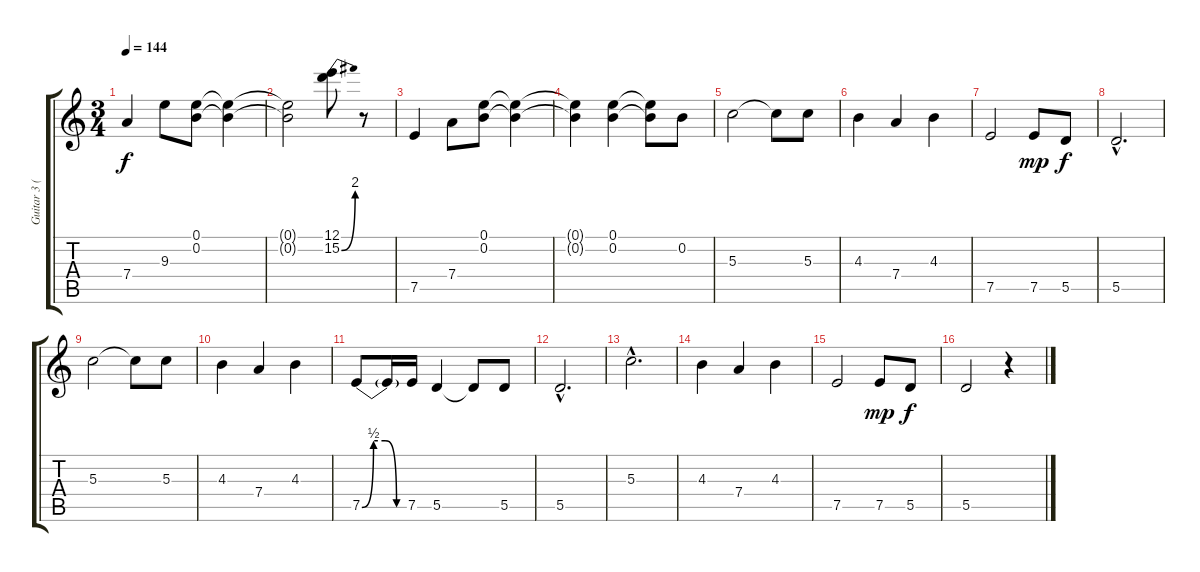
\track ("Guitar 3 (Disto)" "Guitar 3 (") {instrument distortionguitar}
\staff {score tabs}
\tuning (E4 B3 G3 D3 A2 E2) {hide}
\ts (3 4)
\tempo 144
\clef g2
\ks c
7.4.4{dy f} 9.3.8 (0.1 0.2).8 (0.1{t} 0.2{t}).4 |
(0.1{t} 0.2{t}).2 (12.1 15.2{be (bend 0 0 60 8)}).8 r.8 |
7.5.4 7.4.8 (0.1 0.2).8 (0.1{t} 0.2{t}).4 |
(0.1{t} 0.2{t}).4 (0.1 0.2).4 (0.1{t} 0.2{t}).8 0.2.8 |
5.3.2 5.3{t}.8 5.3.8 |
4.3.4 7.4.4 4.3.4 |
7.5.2 7.5.8{dy mp} 5.5.8{dy f} |
5.5{hac}.2{d} |
5.3.2 5.3{t}.8 5.3.8 |
4.3.4 7.4.4 4.3.4 |
7.5{be (custom 0 0 15 2 30 2 45 0 60 0)}.8 7.5{t}.16 7.5.16 5.5.4 5.5{t}.8 5.5.8 |
5.5{hac}.2{d} |
5.3{hac}.2{d} |
4.3.4 7.4.4 4.3.4 |
7.5.2 7.5.8{dy mp} 5.5.8{dy f} |
5.5.2 r.4
